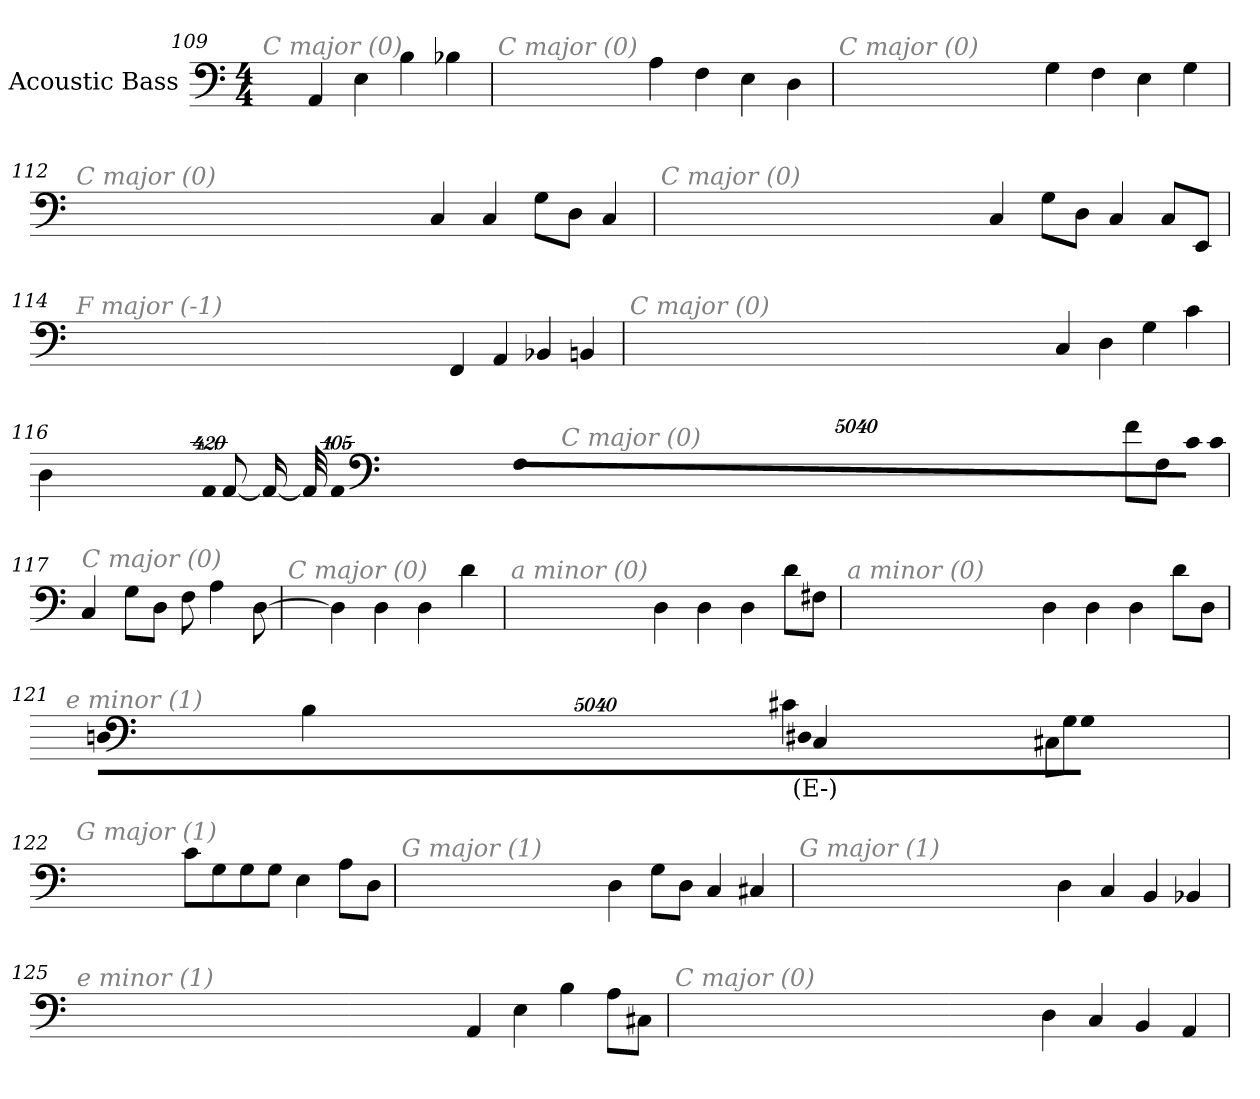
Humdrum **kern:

**kern	**text
*part1	*part1
*staff1	*staff1
*I"Acoustic Bass	*
*clefF4	*
*ITrd7c12	*
*k[]	*
*C:	*
*M4/4	*
=109	=109
!LO:TX:i:color=#808080:t=C major (0)	!
4AAA	.
4EE	.
4BB	.
4BB-X	.
=110	=110
!LO:TX:i:color=#808080:t=C major (0)	!
4AA	.
4FF	.
4EE	.
4DD	.
=111	=111
!LO:TX:i:color=#808080:t=C major (0)	!
4GG	.
4FF	.
4EE	.
4GG	.
=112	=112
!LO:TX:i:color=#808080:t=C major (0)	!
4CC	.
4CC	.
8GGL	.
8DDJ	.
4CC	.
=113	=113
!LO:TX:i:color=#808080:t=C major (0)	!
4CC	.
8GGL	.
8DDJ	.
4CC	.
8CCL	.
8EEEJ	.
=114	=114
!LO:TX:i:color=#808080:t=F major (-1)	!
4FFF	.
4AAA	.
4BBB-X	.
4BBBn	.
=115	=115
!LO:TX:i:color=#808080:t=C major (0)	!
4CC	.
4DD	.
4GG	.
4C	.
=116	=116
!LO:TX:i:color=#808080:t=C major (0)	!
8FL	.
8FFJ	.
!LO:N:vis=8	!
40320%3347CL	.
!LO:N:vis=8	!
40320%3347C	.
!LO:N:vis=8	!
40320%3347FFJ	.
!LO:N:vis=1024	!
[13440%13AAA	.
8AAA_	.
16AAA_	.
32AAA_	.
!LO:N:vis=1024%31	!
13440%407AAA]	.
4DD	.
=117	=117
!LO:TX:i:color=#808080:t=C major (0)	!
4CC	.
8GGL	.
8DDJ	.
8FF	.
4AA	.
[8DD	.
=118	=118
!LO:TX:i:color=#808080:t=C major (0)	!
4DD]	.
4DD	.
4DD	.
4D	.
=119	=119
!LO:TX:i:color=#808080:t=a minor (0)	!
4DD	.
4DD	.
4DD	.
8DL	.
8FF#XJ	.
=120	=120
!LO:TX:i:color=#808080:t=a minor (0)	!
4DD	.
4DD	.
4DD	.
8DL	.
8DDJ	.
=121	=121
!LO:TX:i:color=#808080:t=e minor (1)	!
8CC#XL	.
8GGJ	.
!LO:N:vis=8	!
40320%3347GGL	.
!LO:N:vis=8	!
40320%3347DD#Xi	(E-)
!LO:N:vis=8	!
40320%3347DDJ	.
4CC#	.
8C#XL	.
8BBJ	.
=122	=122
!LO:TX:i:color=#808080:t=G major (1)	!
8CL	.
8GG	.
8GG	.
8GGJ	.
4EE	.
8AAL	.
8DDJ	.
=123	=123
!LO:TX:i:color=#808080:t=G major (1)	!
4DD	.
8GGL	.
8DDJ	.
4CC	.
4CC#X	.
=124	=124
!LO:TX:i:color=#808080:t=G major (1)	!
4DD	.
4CC	.
4BBB	.
4BBB-X	.
=125	=125
!LO:TX:i:color=#808080:t=e minor (1)	!
4AAA	.
4EE	.
4BB	.
8AAL	.
8CC#XJ	.
=126	=126
!LO:TX:i:color=#808080:t=C major (0)	!
4DD	.
4CC	.
4BBB	.
4AAA	.
=	=
*-	*-
